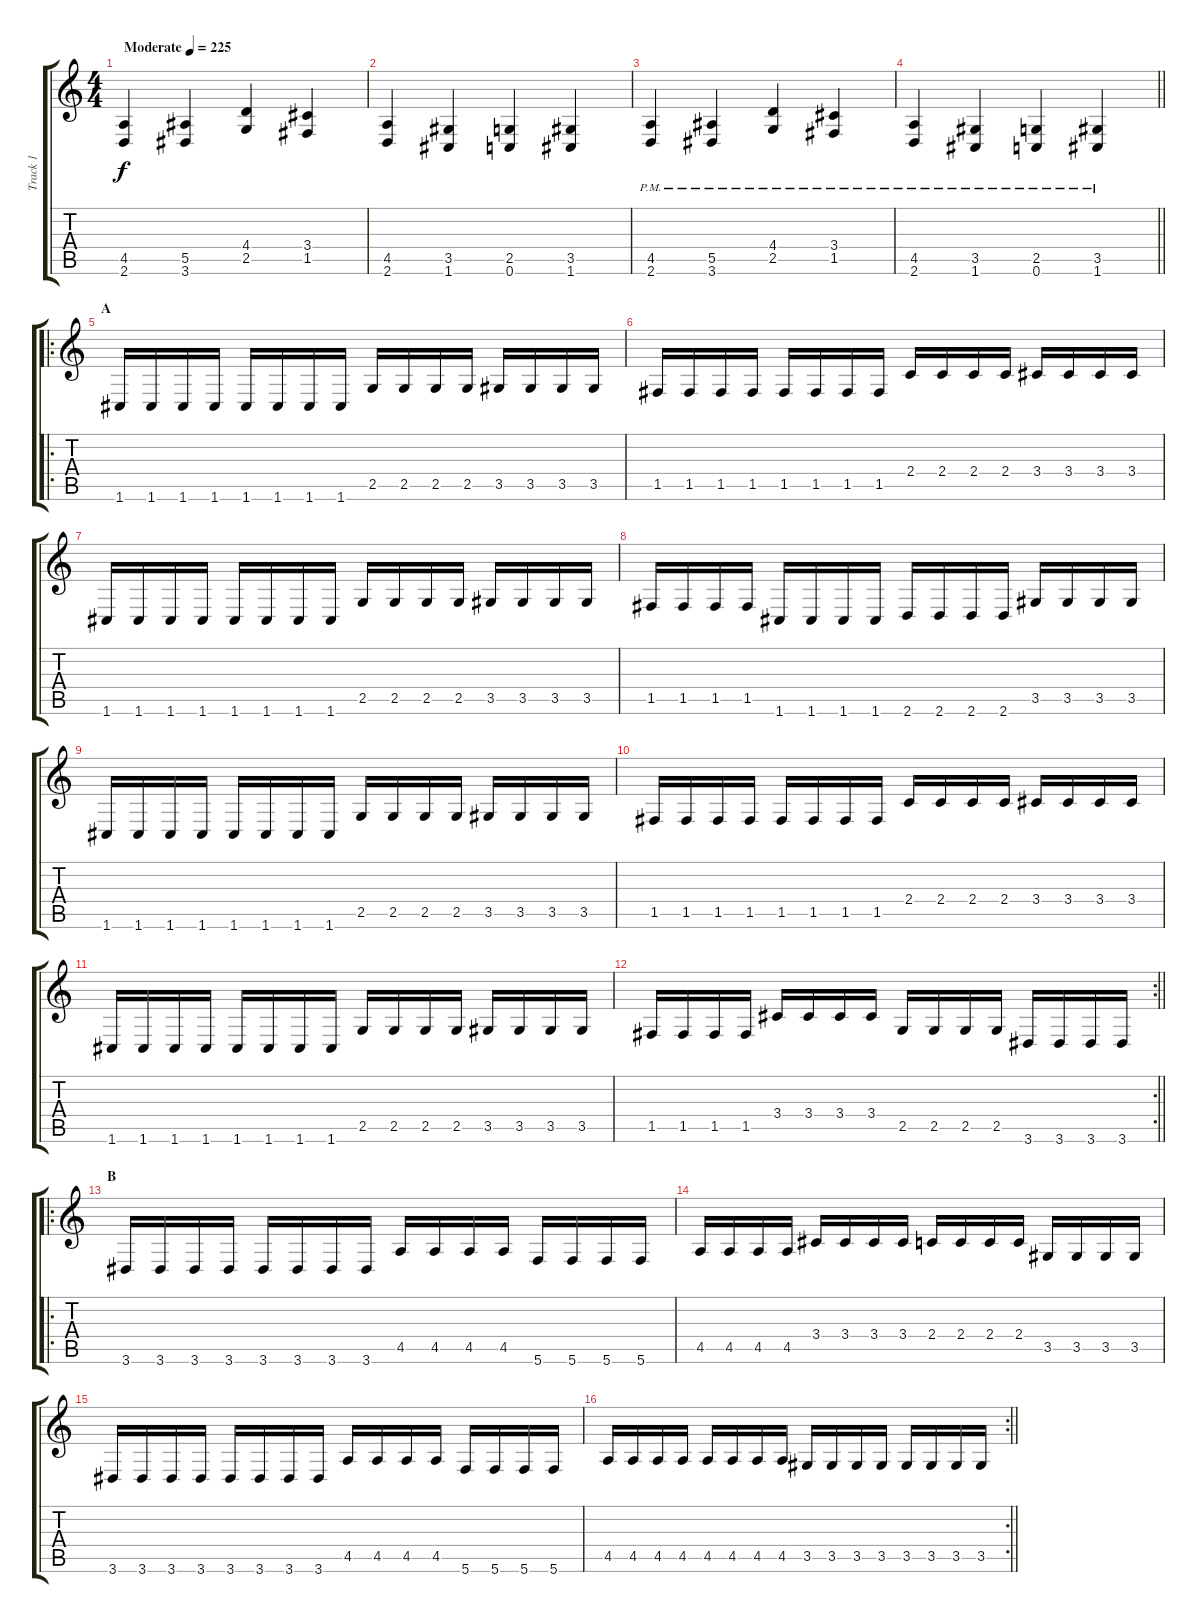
\track ("Track 1" "Track 1") {instrument distortionguitar}
\staff {score tabs}
\tuning (C4 G3 Eb3 Bb2 F2 C2) {hide}
\ts (4 4)
\tempo (225 "Moderate")
\clef g2
\ks c
(4.5 2.6).4{dy f instrument distortionguitar} (5.5 3.6).4 (4.4 2.5).4 (3.4 1.5).4 |
(4.5 2.6).4 (3.5 1.6).4 (2.5 0.6).4 (3.5 1.6).4 |
(4.5{pm} 2.6{pm}).4 (5.5{pm} 3.6{pm}).4 (4.4{pm} 2.5{pm}).4 (3.4{pm} 1.5{pm}).4 |
\barLineRight lightlight
(4.5{pm} 2.6{pm}).4 (3.5{pm} 1.6{pm}).4 (2.5{pm} 0.6{pm}).4 (3.5{pm} 1.6{pm}).4 |
\ro
\section ("" "A")
1.6.16 1.6.16 1.6.16 1.6.16 1.6.16 1.6.16 1.6.16 1.6.16 2.5.16 2.5.16 2.5.16 2.5.16 3.5.16 3.5.16 3.5.16 3.5.16 |
1.5.16 1.5.16 1.5.16 1.5.16 1.5.16 1.5.16 1.5.16 1.5.16 2.4.16 2.4.16 2.4.16 2.4.16 3.4.16 3.4.16 3.4.16 3.4.16 |
1.6.16 1.6.16 1.6.16 1.6.16 1.6.16 1.6.16 1.6.16 1.6.16 2.5.16 2.5.16 2.5.16 2.5.16 3.5.16 3.5.16 3.5.16 3.5.16 |
1.5.16 1.5.16 1.5.16 1.5.16 1.6.16 1.6.16 1.6.16 1.6.16 2.6.16 2.6.16 2.6.16 2.6.16 3.5.16 3.5.16 3.5.16 3.5.16 |
1.6.16 1.6.16 1.6.16 1.6.16 1.6.16 1.6.16 1.6.16 1.6.16 2.5.16 2.5.16 2.5.16 2.5.16 3.5.16 3.5.16 3.5.16 3.5.16 |
1.5.16 1.5.16 1.5.16 1.5.16 1.5.16 1.5.16 1.5.16 1.5.16 2.4.16 2.4.16 2.4.16 2.4.16 3.4.16 3.4.16 3.4.16 3.4.16 |
1.6.16 1.6.16 1.6.16 1.6.16 1.6.16 1.6.16 1.6.16 1.6.16 2.5.16 2.5.16 2.5.16 2.5.16 3.5.16 3.5.16 3.5.16 3.5.16 |
\rc 2
\barLineRight lightlight
1.5.16 1.5.16 1.5.16 1.5.16 3.4.16 3.4.16 3.4.16 3.4.16 2.5.16 2.5.16 2.5.16 2.5.16 3.6.16 3.6.16 3.6.16 3.6.16 |
\ro
\section ("" "B")
3.6.16 3.6.16 3.6.16 3.6.16 3.6.16 3.6.16 3.6.16 3.6.16 4.5.16 4.5.16 4.5.16 4.5.16 5.6.16 5.6.16 5.6.16 5.6.16 |
4.5.16 4.5.16 4.5.16 4.5.16 3.4.16 3.4.16 3.4.16 3.4.16 2.4.16 2.4.16 2.4.16 2.4.16 3.5.16 3.5.16 3.5.16 3.5.16 |
3.6.16 3.6.16 3.6.16 3.6.16 3.6.16 3.6.16 3.6.16 3.6.16 4.5.16 4.5.16 4.5.16 4.5.16 5.6.16 5.6.16 5.6.16 5.6.16 |
\rc 2
\barLineRight lightlight
4.5.16 4.5.16 4.5.16 4.5.16 4.5.16 4.5.16 4.5.16 4.5.16 3.5.16 3.5.16 3.5.16 3.5.16 3.5.16 3.5.16 3.5.16 3.5.16
